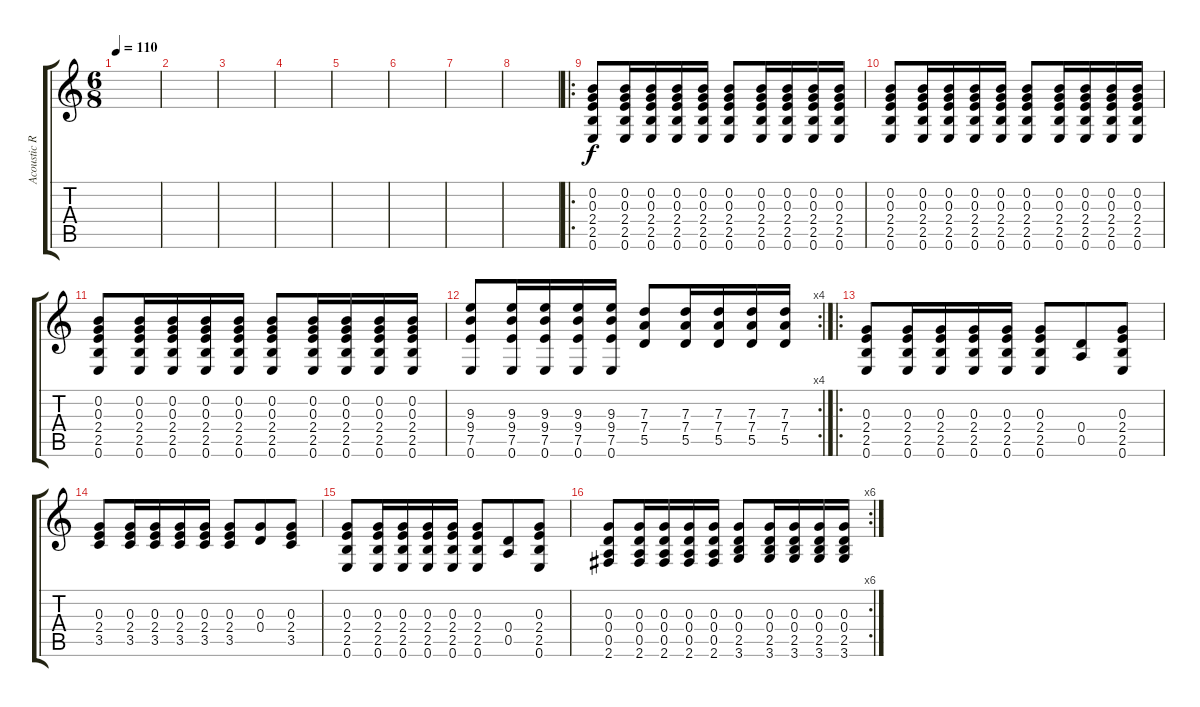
\track ("Acoustic Rhythm Guitar" "Acoustic R") {instrument acousticguitarnylon}
\staff {score tabs}
\tuning (E4 B3 G3 D3 A2 E2) {hide}
\ts (6 8)
\tempo 110
\clef g2
\ks c
|
|
|
|
|
|
|
|
\ro
(0.2 0.3 2.4 2.5 0.6).8 (0.2 0.3 2.4 2.5 0.6).16 (0.2 0.3 2.4 2.5 0.6).16 (0.2 0.3 2.4 2.5 0.6).16 (0.2 0.3 2.4 2.5 0.6).16 (0.2 0.3 2.4 2.5 0.6).8 (0.2 0.3 2.4 2.5 0.6).16 (0.2 0.3 2.4 2.5 0.6).16 (0.2 0.3 2.4 2.5 0.6).16 (0.2 0.3 2.4 2.5 0.6).16 |
(0.2 0.3 2.4 2.5 0.6).8 (0.2 0.3 2.4 2.5 0.6).16 (0.2 0.3 2.4 2.5 0.6).16 (0.2 0.3 2.4 2.5 0.6).16 (0.2 0.3 2.4 2.5 0.6).16 (0.2 0.3 2.4 2.5 0.6).8 (0.2 0.3 2.4 2.5 0.6).16 (0.2 0.3 2.4 2.5 0.6).16 (0.2 0.3 2.4 2.5 0.6).16 (0.2 0.3 2.4 2.5 0.6).16 |
(0.2 0.3 2.4 2.5 0.6).8 (0.2 0.3 2.4 2.5 0.6).16 (0.2 0.3 2.4 2.5 0.6).16 (0.2 0.3 2.4 2.5 0.6).16 (0.2 0.3 2.4 2.5 0.6).16 (0.2 0.3 2.4 2.5 0.6).8 (0.2 0.3 2.4 2.5 0.6).16 (0.2 0.3 2.4 2.5 0.6).16 (0.2 0.3 2.4 2.5 0.6).16 (0.2 0.3 2.4 2.5 0.6).16 |
\rc 4
(9.3 9.4 7.5 0.6).8 (9.3 9.4 7.5 0.6).16 (9.3 9.4 7.5 0.6).16 (9.3 9.4 7.5 0.6).16 (9.3 9.4 7.5 0.6).16 (7.3 7.4 5.5).8 (7.3 7.4 5.5).16 (7.3 7.4 5.5).16 (7.3 7.4 5.5).16 (7.3 7.4 5.5).16 |
\ro
(0.3 2.4 2.5 0.6).8 (0.3 2.4 2.5 0.6).16 (0.3 2.4 2.5 0.6).16 (0.3 2.4 2.5 0.6).16 (0.3 2.4 2.5 0.6).16 (0.3 2.4 2.5 0.6).8 (0.4 0.5).8 (0.3 2.4 2.5 0.6).8 |
(0.3 2.4 3.5).8 (0.3 2.4 3.5).16 (0.3 2.4 3.5).16 (0.3 2.4 3.5).16 (0.3 2.4 3.5).16 (0.3 2.4 3.5).8 (0.3 0.4).8 (0.3 2.4 3.5).8 |
(0.3 2.4 2.5 0.6).8 (0.3 2.4 2.5 0.6).16 (0.3 2.4 2.5 0.6).16 (0.3 2.4 2.5 0.6).16 (0.3 2.4 2.5 0.6).16 (0.3 2.4 2.5 0.6).8 (0.4 0.5).8 (0.3 2.4 2.5 0.6).8 |
\rc 6
(0.3 0.4 0.5 2.6).8 (0.3 0.4 0.5 2.6).16 (0.3 0.4 0.5 2.6).16 (0.3 0.4 0.5 2.6).16 (0.3 0.4 0.5 2.6).16 (0.3 0.4 2.5 3.6).8 (0.3 0.4 2.5 3.6).16 (0.3 0.4 2.5 3.6).16 (0.3 0.4 2.5 3.6).16 (0.3 0.4 2.5 3.6).16
